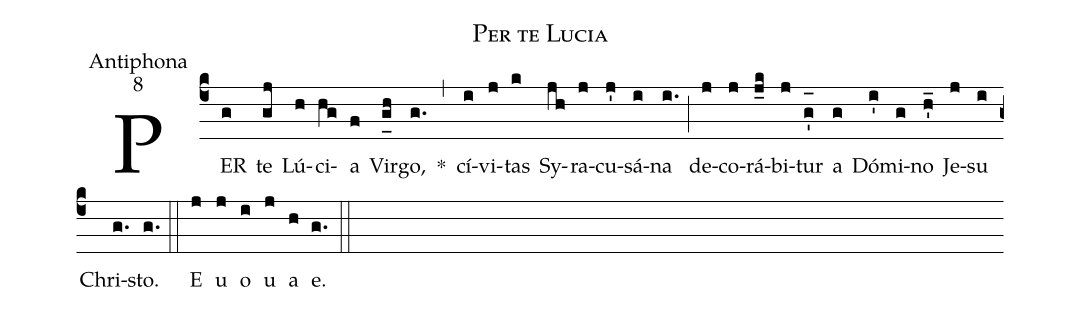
name:Per te Lucia;
office-part:Antiphona;
mode:8;
%%
(c4) PER(g) te(gj) Lú(h)ci(hg)a(f) Vir(g_[uh:l]h)go,(g.) *(,) cí(i)vi(j)tas(k) Sy(jh)ra(j)cu(j')sá(i)na(i.) (;) de(j)co(j)rá(j_k)bi(j)tur(g'_[oh:h]) a(g) Dó(i')mi(g)no(h'_) Je(j)su(i) Chri(g.)sto.(g.) (::) <eu>E(j) u(j) o(i) u(j) a(h) e.</eu>(g.) (::)
